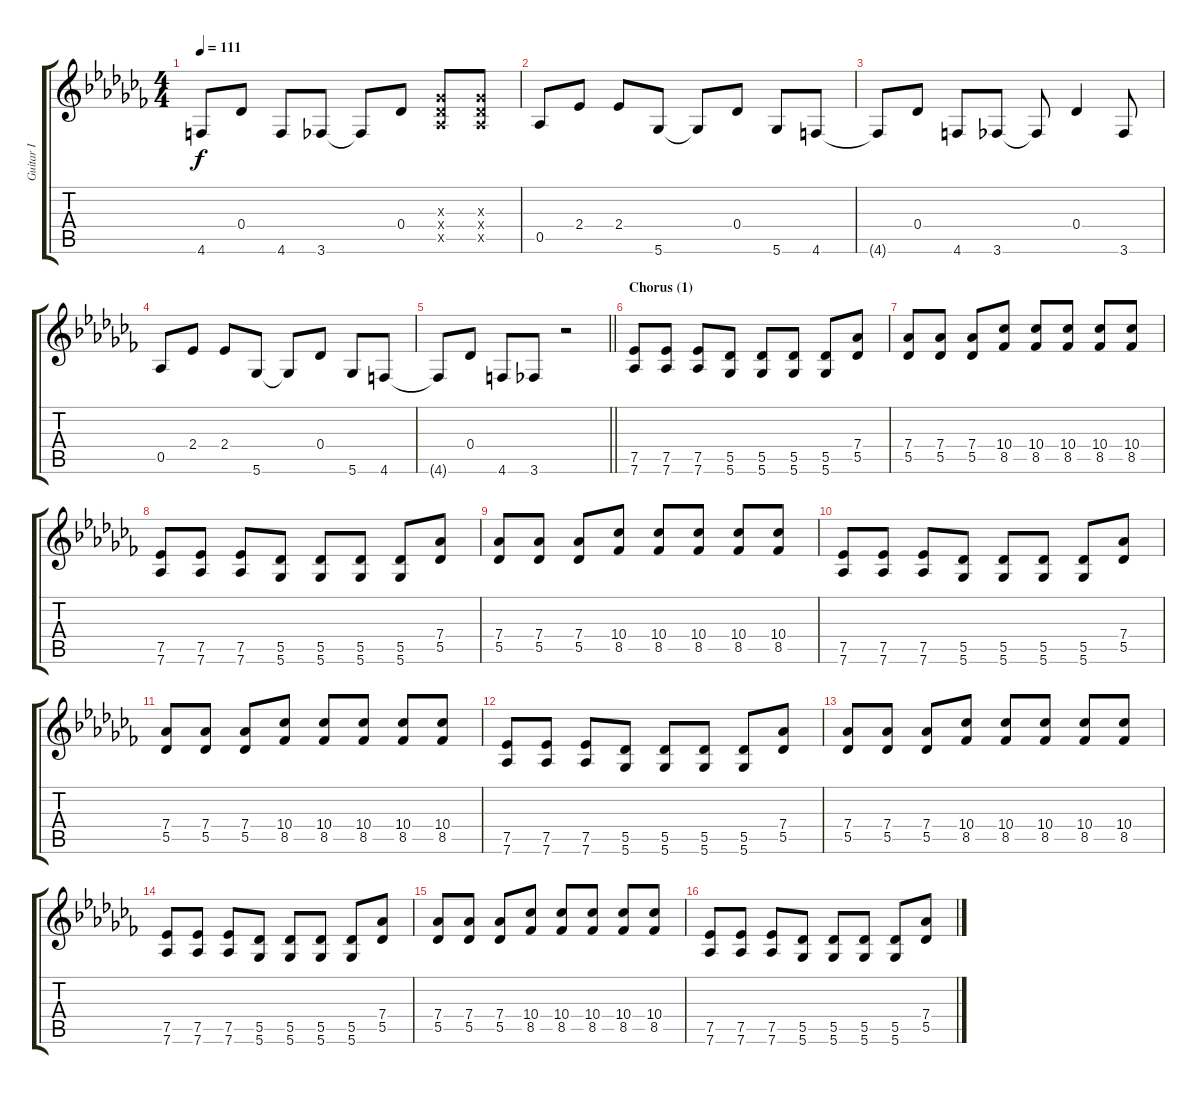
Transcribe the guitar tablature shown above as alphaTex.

\track ("Guitar I" "Guitar I") {instrument distortionguitar}
\staff {score tabs}
\tuning (Eb4 Bb3 Gb3 Db3 Ab2 Db2) {hide}
\ts (4 4)
\tempo 111
\clef g2
\ks abminor
4.6{t}.8{dy f} 0.4.8 4.6.8 3.6.8 3.6{t}.8 0.4.8 (0.3{x} 0.4{x} 0.5{x}).8 (0.3{x} 0.4{x} 0.5{x}).8 |
0.5.8 2.4.8 2.4.8 5.6.8 5.6{t}.8 0.4.8 5.6.8 4.6.8 |
4.6{t}.8 0.4.8 4.6.8 3.6.8 3.6{t}.8 0.4.4 3.6.8 |
0.5.8 2.4.8 2.4.8 5.6.8 5.6{t}.8 0.4.8 5.6.8 4.6.8 |
\barLineRight lightlight
4.6{t}.8 0.4.8 4.6.8 3.6.8 r.2 |
\section ("" "Chorus (1)")
(7.5 7.6).8 (7.5 7.6).8 (7.5 7.6).8 (5.5 5.6).8 (5.5 5.6).8 (5.5 5.6).8 (5.5 5.6).8 (7.4 5.5).8 |
(7.4 5.5).8 (7.4 5.5).8 (7.4 5.5).8 (10.4 8.5).8 (10.4 8.5).8 (10.4 8.5).8 (10.4 8.5).8 (10.4 8.5).8 |
(7.5 7.6).8 (7.5 7.6).8 (7.5 7.6).8 (5.5 5.6).8 (5.5 5.6).8 (5.5 5.6).8 (5.5 5.6).8 (7.4 5.5).8 |
(7.4 5.5).8 (7.4 5.5).8 (7.4 5.5).8 (10.4 8.5).8 (10.4 8.5).8 (10.4 8.5).8 (10.4 8.5).8 (10.4 8.5).8 |
(7.5 7.6).8 (7.5 7.6).8 (7.5 7.6).8 (5.5 5.6).8 (5.5 5.6).8 (5.5 5.6).8 (5.5 5.6).8 (7.4 5.5).8 |
(7.4 5.5).8 (7.4 5.5).8 (7.4 5.5).8 (10.4 8.5).8 (10.4 8.5).8 (10.4 8.5).8 (10.4 8.5).8 (10.4 8.5).8 |
(7.5 7.6).8 (7.5 7.6).8 (7.5 7.6).8 (5.5 5.6).8 (5.5 5.6).8 (5.5 5.6).8 (5.5 5.6).8 (7.4 5.5).8 |
(7.4 5.5).8 (7.4 5.5).8 (7.4 5.5).8 (10.4 8.5).8 (10.4 8.5).8 (10.4 8.5).8 (10.4 8.5).8 (10.4 8.5).8 |
(7.5 7.6).8 (7.5 7.6).8 (7.5 7.6).8 (5.5 5.6).8 (5.5 5.6).8 (5.5 5.6).8 (5.5 5.6).8 (7.4 5.5).8 |
(7.4 5.5).8 (7.4 5.5).8 (7.4 5.5).8 (10.4 8.5).8 (10.4 8.5).8 (10.4 8.5).8 (10.4 8.5).8 (10.4 8.5).8 |
(7.5 7.6).8 (7.5 7.6).8 (7.5 7.6).8 (5.5 5.6).8 (5.5 5.6).8 (5.5 5.6).8 (5.5 5.6).8 (7.4 5.5).8
